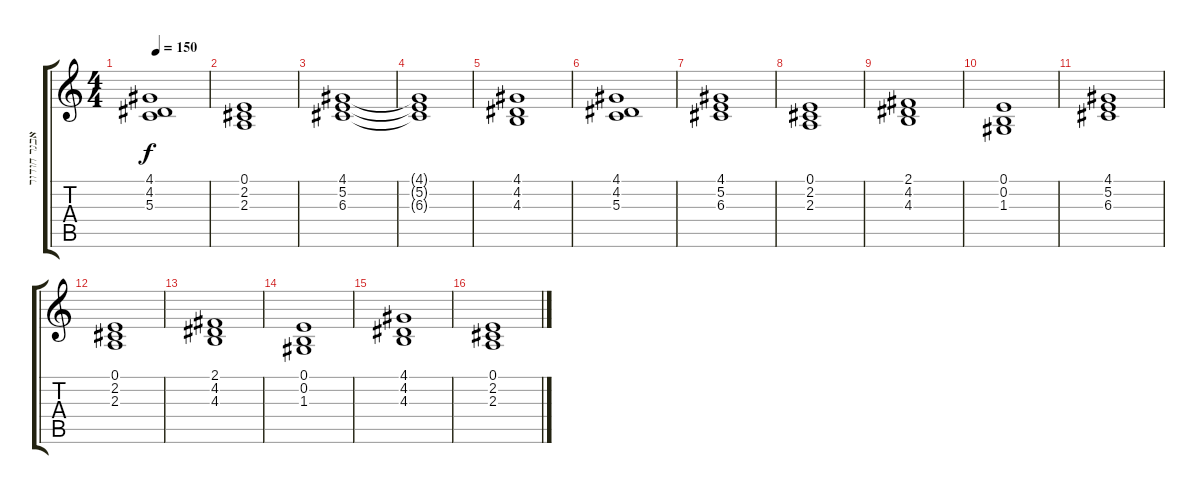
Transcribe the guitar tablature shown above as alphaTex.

\track ("אבנר חודורוב" "אבנר חודור") {instrument stringensemble1}
\staff {score tabs}
\tuning (E4 B3 G3 D3 A2 E2) {hide}
\ts (4 4)
\tempo 150
\clef g2
\ks c
(4.1 4.2 5.3).1{dy f} |
(0.1 2.2 2.3).1 |
(4.1 5.2 6.3).1 |
(4.1{t} 5.2{t} 6.3{t}).1 |
(4.1 4.2 4.3).1 |
(4.1 4.2 5.3).1 |
(4.1 5.2 6.3).1 |
(0.1 2.2 2.3).1 |
(2.1 4.2 4.3).1 |
(0.1 0.2 1.3).1 |
(4.1 5.2 6.3).1 |
(0.1 2.2 2.3).1 |
(2.1 4.2 4.3).1 |
(0.1 0.2 1.3).1 |
(4.1 4.2 4.3).1 |
(0.1 2.2 2.3).1
